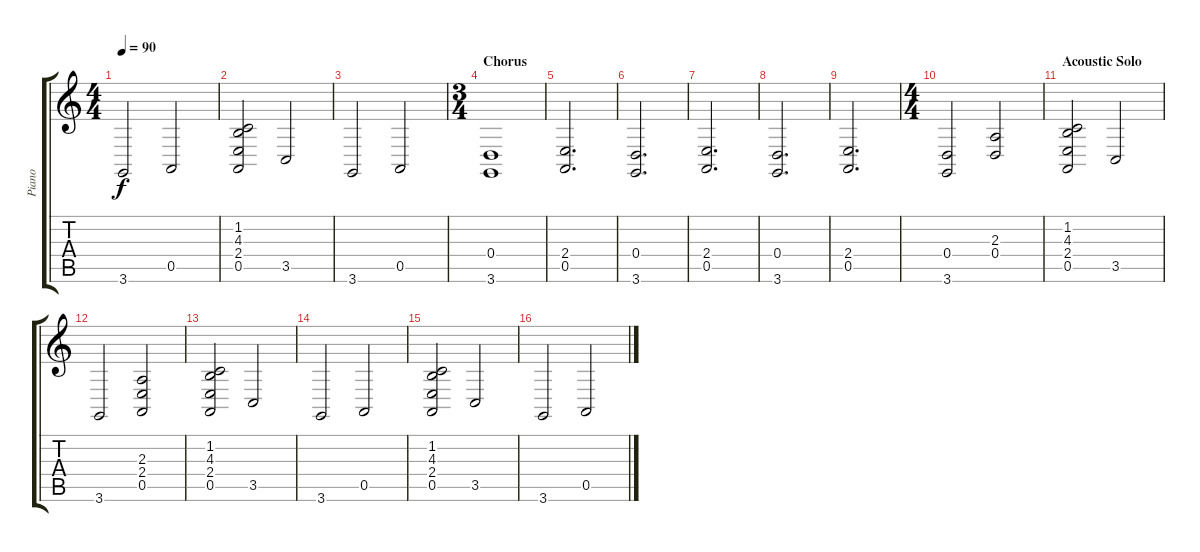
\track ("Piano" "Piano") {instrument brightacousticpiano}
\staff {score tabs}
\tuning (E4 B3 G3 D3 A2 E2) {hide}
\ts (4 4)
\tempo 90
\clef g2
\ks c
3.6.2{dy f} 0.5.2 |
(1.2 4.3 2.4 0.5).2 3.5.2 |
3.6.2 0.5.2 |
\ts (3 4)
\section ("" "Chorus")
(0.4 3.6).1 |
(2.4 0.5).2{d} |
(0.4 3.6).2{d} |
(2.4 0.5).2{d} |
(0.4 3.6).2{d} |
(2.4 0.5).2{d} |
\ts (4 4)
(0.4 3.6).2 (2.3 0.4).2 |
\section ("" "Acoustic Solo")
(1.2 4.3 2.4 0.5).2 3.5.2 |
3.6.2 (2.3 2.4 0.5).2 |
(1.2 4.3 2.4 0.5).2 3.5.2 |
3.6.2 0.5.2 |
(1.2 4.3 2.4 0.5).2 3.5.2 |
3.6.2 0.5.2
